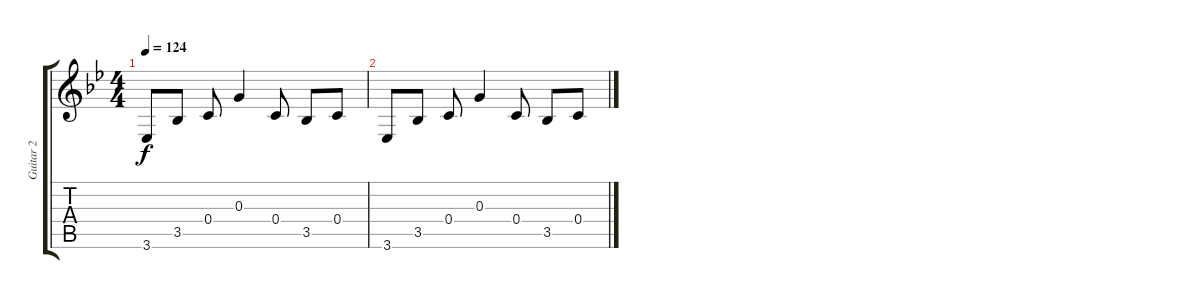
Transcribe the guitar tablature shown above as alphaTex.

\track ("Guitar 2" "Guitar 2") {instrument electricguitarjazz}
\staff {score tabs}
\tuning (E4 C4 G3 C3 G2 C2) {hide}
\ts (4 4)
\tempo 124
\clef g2
\ks gminor
3.6.8{dy f} 3.5.8 0.4.8 0.3.4 0.4.8 3.5.8 0.4.8 |
3.6.8 3.5.8 0.4.8 0.3.4 0.4.8 3.5.8 0.4.8
